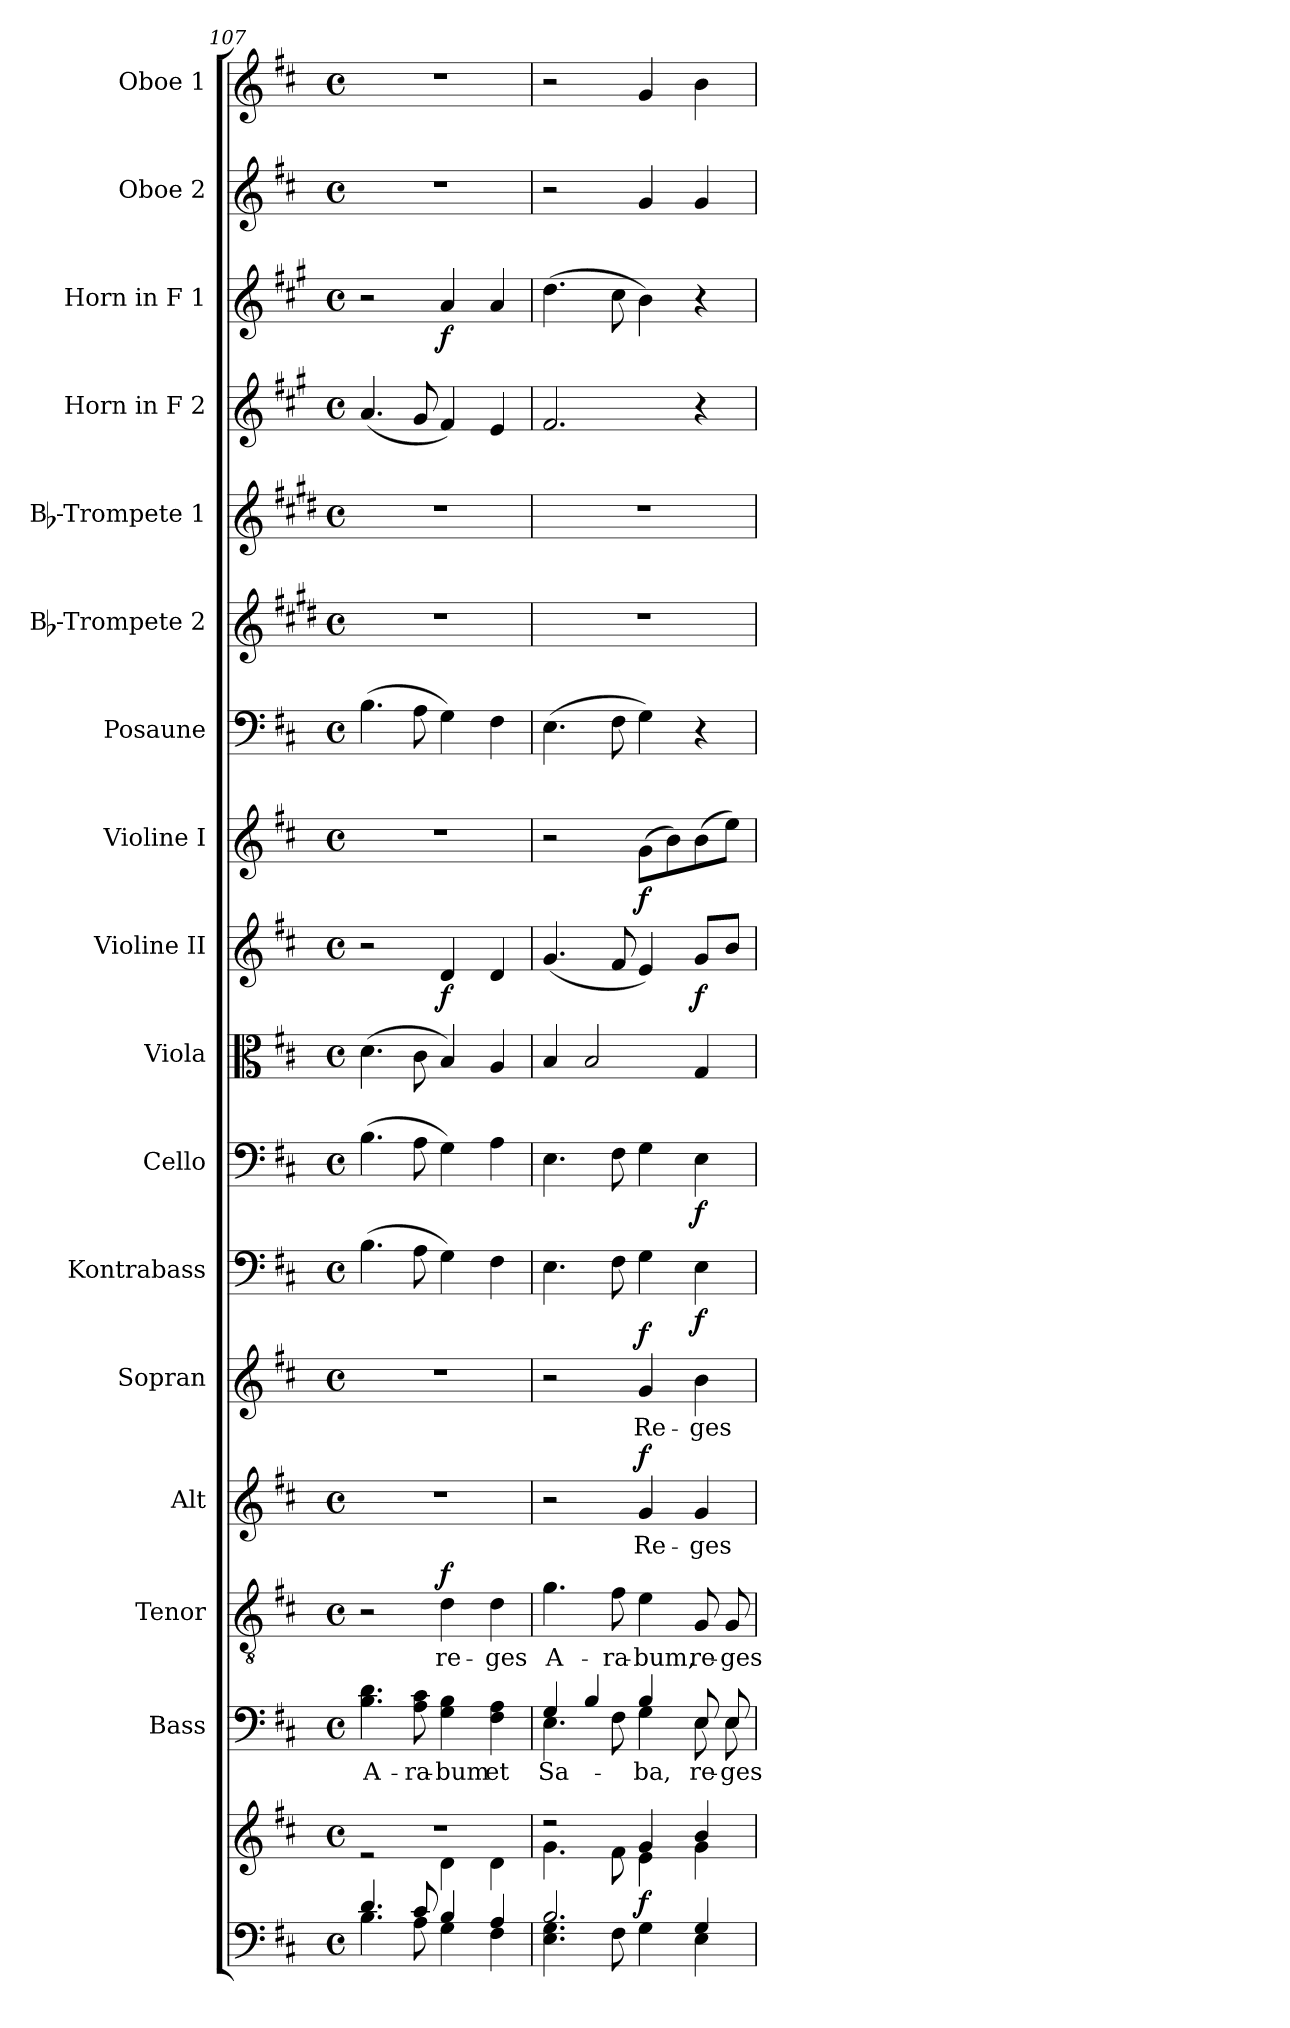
**kern	**kern	**dynam	**kern	**text	**kern	**text	**dynam	**kern	**text	**dynam	**kern	**text	**dynam	**kern	**dynam	**kern	**dynam	**kern	**kern	**dynam	**kern	**dynam	**kern	**kern	**kern	**kern	**kern	**dynam	**kern	**kern
*part17	*part17	*part17	*part16	*part16	*part15	*part15	*part15	*part14	*part14	*part14	*part13	*part13	*part13	*part12	*part12	*part11	*part11	*part10	*part9	*part9	*part8	*part8	*part7	*part6	*part5	*part4	*part3	*part3	*part2	*part1
*staff18	*staff17	*staff17/18	*staff16	*staff16	*staff15	*staff15	*staff15	*staff14	*staff14	*staff14	*staff13	*staff13	*staff13	*staff12	*staff12	*staff11	*staff11	*staff10	*staff9	*staff9	*staff8	*staff8	*staff7	*staff6	*staff5	*staff4	*staff3	*staff3	*staff2	*staff1
*	*	*	*I"Bass	*	*I"Tenor	*	*	*I"Alt	*	*	*I"Sopran	*	*	*I"Kontrabass	*	*I"Cello	*	*I"Viola	*I"Violine II	*	*I"Violine I	*	*I"Posaune	*I"Bb-Trompete 2	*I"Bb-Trompete 1	*I"Horn in F 2	*I"Horn in F 1	*	*I"Oboe 2	*I"Oboe 1
*	*	*	*I'B.	*	*I'T.	*	*	*I'A.	*	*	*I'S.	*	*	*I'Kb.	*	*	*	*I'Vla.	*I'Vl. II	*	*I'Vl. I	*	*I'Pos.	*I'Bb Trp. 2	*I'Bb Trp. 1	*	*	*	*I'Ob. 2	*I'Ob. 1
!!LO:PB:g=z
*clefF4	*clefG2	*	*clefF4	*	*clefGv2	*	*	*clefG2	*	*	*clefG2	*	*	*clefF4	*	*clefF4	*	*clefC3	*clefG2	*	*clefG2	*	*clefF4	*clefG2	*clefG2	*clefG2	*clefG2	*	*clefG2	*clefG2
*	*	*	*	*	*	*	*	*	*	*	*	*	*	*ITrd7c12	*	*	*	*	*	*	*	*	*	*ITrd1c2	*ITrd1c2	*ITrd4c7	*ITrd4c7	*	*	*
*k[f#c#]	*k[f#c#]	*	*k[f#c#]	*	*k[f#c#]	*	*	*k[f#c#]	*	*	*k[f#c#]	*	*	*k[f#c#]	*	*k[f#c#]	*	*k[f#c#]	*k[f#c#]	*	*k[f#c#]	*	*k[f#c#]	*k[f#c#]	*k[f#c#]	*k[f#c#]	*k[f#c#]	*	*k[f#c#]	*k[f#c#]
*D:	*D:	*	*D:	*	*D:	*	*	*D:	*	*	*D:	*	*	*D:	*	*D:	*	*D:	*D:	*	*D:	*	*D:	*D:	*D:	*D:	*D:	*	*D:	*D:
*M4/4	*M4/4	*	*M4/4	*	*M4/4	*	*	*M4/4	*	*	*M4/4	*	*	*M4/4	*	*M4/4	*	*M4/4	*M4/4	*	*M4/4	*	*M4/4	*M4/4	*M4/4	*M4/4	*M4/4	*	*M4/4	*M4/4
*met(c)	*met(c)	*	*met(c)	*	*met(c)	*	*	*met(c)	*	*	*met(c)	*	*	*met(c)	*	*met(c)	*	*met(c)	*met(c)	*	*met(c)	*	*met(c)	*met(c)	*met(c)	*met(c)	*met(c)	*	*met(c)	*met(c)
=107	=107	=107	=107	=107	=107	=107	=107	=107	=107	=107	=107	=107	=107	=107	=107	=107	=107	=107	=107	=107	=107	=107	=107	=107	=107	=107	=107	=107	=107	=107
*^	*^	*	*	*	*	*	*	*	*	*	*	*	*	*	*	*	*	*	*	*	*	*	*	*	*	*	*	*	*	*
!	!	!	!	!	!	!LO:LY:b	!	!	!	!	!	!	!	!	!	!	!	!	!	!	!	!	!	!	!	!	!	!	!	!	!	!
4.d/	4.B\	1r	2rf	.	4.B\ 4.d\	A-	2r	.	.	1r	.	.	1r	.	.	(>4.BB\	.	(>4.B\	.	(>4.d\	2r	.	1r	.	(>4.B\	1r	1r	(<4.d/	2r	.	1r	1r
!	!	!	!	!	!	!LO:LY:b	!	!	!	!	!	!	!	!	!	!	!	!	!	!	!	!	!	!	!	!	!	!	!	!	!	!
8c#/	8A\	.	.	.	8A\ 8c#\	-ra-	.	.	.	.	.	.	.	.	.	8AA\	.	8A\	.	8c#\	.	.	.	.	8A\	.	.	8c#/	.	.	.	.
!	!	!	!	!	!	!LO:LY:b	!	!LO:LY:b	!LO:DY:a	!	!	!	!	!	!	!	!	!	!	!	!	!LO:DY:b	!	!	!	!	!	!	!	!LO:DY:b	!	!
4B/	4G\	.	4d\	.	4G\ 4B\	-bum	4d\	re-	f	.	.	.	.	.	.	4GG\)	.	4G\)	.	4B/)	4d/	f	.	.	4G\)	.	.	4B/)	4d/	f	.	.
!	!	!	!	!	!	!LO:LY:b	!	!LO:LY:b	!	!	!	!	!	!	!	!	!	!	!	!	!	!	!	!	!	!	!	!	!	!	!	!
4A/	4F#\	.	4d\	.	4F#\ 4A\	et	4d\	-ges	.	.	.	.	.	.	.	4FF#\	.	4A\	.	4A/	4d/	.	.	.	4F#\	.	.	4A/	4d/	.	.	.
=108	=108	=108	=108	=108	=108	=108	=108	=108	=108	=108	=108	=108	=108	=108	=108	=108	=108	=108	=108	=108	=108	=108	=108	=108	=108	=108	=108	=108	=108	=108	=108	=108
!	!	!	!	!	!	!LO:LY:b	!	!LO:LY:b	!	!	!	!	!	!	!	!	!	!	!	!	!	!	!	!	!	!	!	!	!	!	!	!
*	*	*	*	*	*^	*	*	*	*	*	*	*	*	*	*	*	*	*	*	*	*	*	*	*	*	*	*	*	*	*	*	*
2.B/	4.E\ 4.G\	2r	4.g\	.	4G/	4.E\	Sa-	4.g\	A-	.	2r	.	.	2r	.	.	4.EE\	.	4.E\	.	4B/	(<4.g/	.	2r	.	(>4.E\	1r	1r	2.B/	(>4.g\	.	2r	2r
.	.	.	.	.	4B/	.	.	.	.	.	.	.	.	.	.	.	.	.	.	.	2B/	.	.	.	.	.	.	.	.	.	.	.	.
!	!	!	!	!	!	!	!	!	!LO:LY:b	!	!	!	!	!	!	!	!	!	!	!	!	!	!	!	!	!	!	!	!	!	!	!	!
.	8F#\	.	8f#\	.	.	8F#\	.	8f#\	-ra-	.	.	.	.	.	.	.	8FF#\	.	8F#\	.	.	8f#/	.	.	.	8F#\	.	.	.	8f#\	.	.	.
!	!	!	!	!LO:DY:b	!	!	!LO:LY:b	!	!LO:LY:b	!	!	!LO:LY:b	!LO:DY:a	!	!LO:LY:b	!LO:DY:a	!	!	!	!	!	!	!	!	!LO:DY:b	!	!	!	!	!	!	!	!
.	4G\	4g/	4e\	f	4B/	4G\	-ba,	4e\	-bum,	.	4g/	Re-	f	4g/	Re-	f	4GG\	.	4G\	.	.	4e/)	.	(>8g\L	f	4G\)	.	.	.	4e\)	.	4g/	4g/
.	.	.	.	.	.	.	.	.	.	.	.	.	.	.	.	.	.	.	.	.	.	.	.	8b\)	.	.	.	.	.	.	.	.	.
!	!	!	!	!	!	!	!LO:LY:b	!	!LO:LY:b	!	!	!LO:LY:b	!	!	!LO:LY:b	!	!	!LO:DY:b	!	!LO:DY:b	!	!	!LO:DY:b	!	!	!	!	!	!	!	!	!	!
4G/	4E\	4b/	4g\	.	8E/	8E\	re-	8G/	re-	.	4g/	-ges	.	4b\	-ges	.	4EE\	f	4E\	f	4G/	8g/L	f	(>8b\	.	4r	.	.	4r	4r	.	4g/	4b\
!	!	!	!	!	!	!	!LO:LY:b	!	!LO:LY:b	!	!	!	!	!	!	!	!	!	!	!	!	!	!	!	!	!	!	!	!	!	!	!	!
.	.	.	.	.	8E/	8E\	-ges	8G/	-ges	.	.	.	.	.	.	.	.	.	.	.	.	8b/J	.	8ee\J)	.	.	.	.	.	.	.	.	.
*v	*v	*	*	*	*v	*v	*	*	*	*	*	*	*	*	*	*	*	*	*	*	*	*	*	*	*	*	*	*	*	*	*	*	*
*	*v	*v	*	*	*	*	*	*	*	*	*	*	*	*	*	*	*	*	*	*	*	*	*	*	*	*	*	*	*	*	*
=	=	=	=	=	=	=	=	=	=	=	=	=	=	=	=	=	=	=	=	=	=	=	=	=	=	=	=	=	=	=
*-	*-	*-	*-	*-	*-	*-	*-	*-	*-	*-	*-	*-	*-	*-	*-	*-	*-	*-	*-	*-	*-	*-	*-	*-	*-	*-	*-	*-	*-	*-
